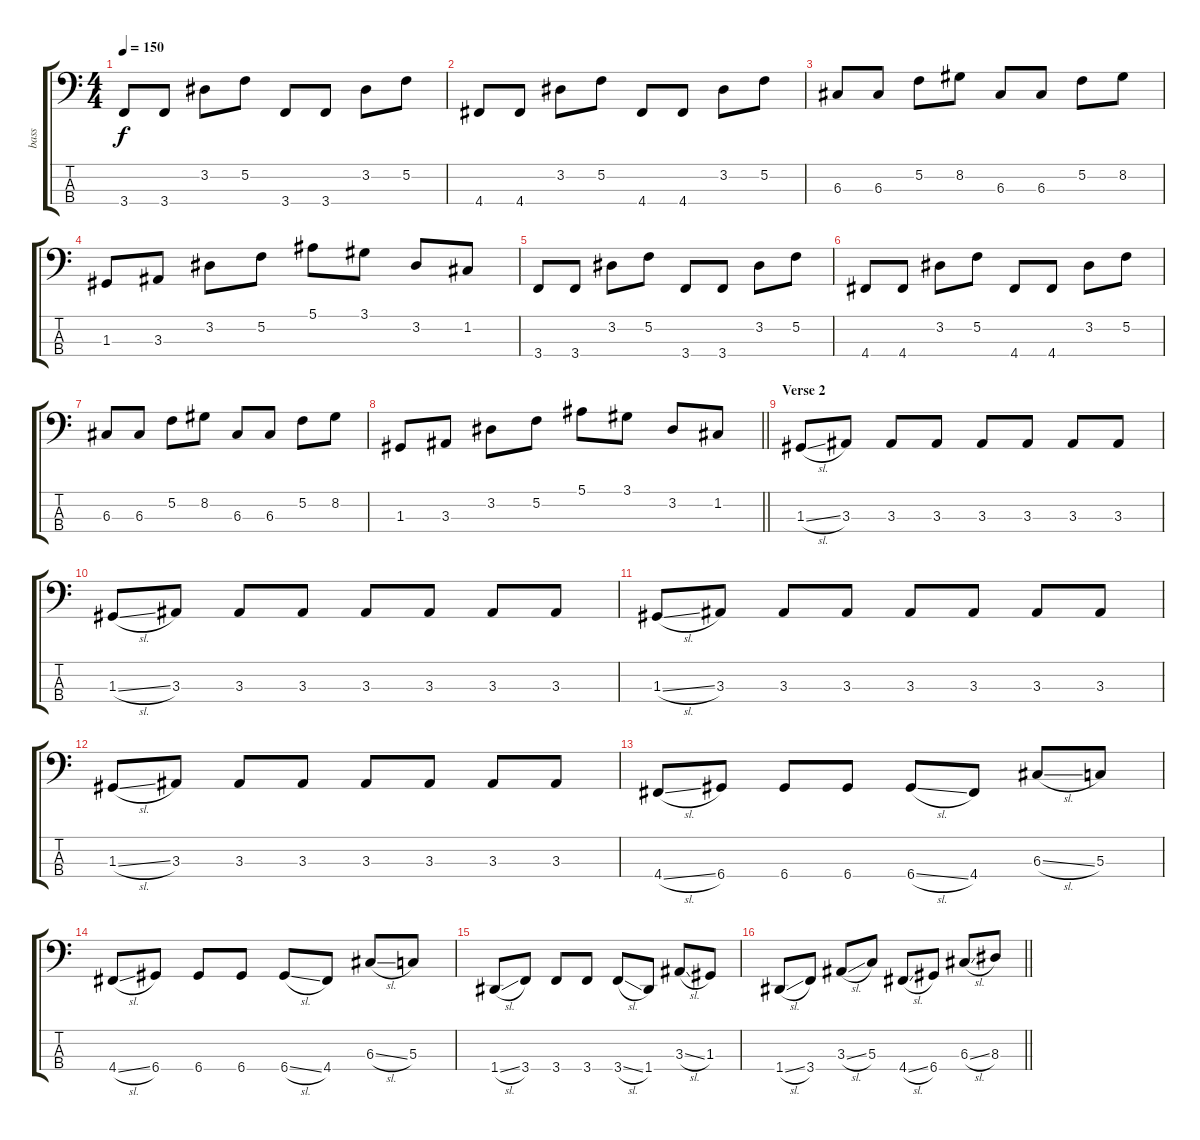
\track ("bass" "bass") {instrument electricbassfinger}
\staff {score tabs}
\tuning (F2 C2 G1 D1) {hide}
\ts (4 4)
\section ("" "")
\tempo 150
\clef f4
\ks c
3.4.8{dy f} 3.4.8 3.2.8 5.2.8 3.4.8 3.4.8 3.2.8 5.2.8 |
4.4.8 4.4.8 3.2.8 5.2.8 4.4.8 4.4.8 3.2.8 5.2.8 |
6.3.8 6.3.8 5.2.8 8.2.8 6.3.8 6.3.8 5.2.8 8.2.8 |
1.3.8 3.3.8 3.2.8 5.2.8 5.1.8 3.1.8 3.2.8 1.2.8 |
3.4.8 3.4.8 3.2.8 5.2.8 3.4.8 3.4.8 3.2.8 5.2.8 |
4.4.8 4.4.8 3.2.8 5.2.8 4.4.8 4.4.8 3.2.8 5.2.8 |
6.3.8 6.3.8 5.2.8 8.2.8 6.3.8 6.3.8 5.2.8 8.2.8 |
\barLineRight lightlight
1.3.8 3.3.8 3.2.8 5.2.8 5.1.8 3.1.8 3.2.8 1.2.8 |
\section ("" "Verse 2")
1.3{sl}.8 3.3.8 3.3.8 3.3.8 3.3.8 3.3.8 3.3.8 3.3.8 |
1.3{sl}.8 3.3.8 3.3.8 3.3.8 3.3.8 3.3.8 3.3.8 3.3.8 |
1.3{sl}.8 3.3.8 3.3.8 3.3.8 3.3.8 3.3.8 3.3.8 3.3.8 |
1.3{sl}.8 3.3.8 3.3.8 3.3.8 3.3.8 3.3.8 3.3.8 3.3.8 |
4.4{sl}.8 6.4.8 6.4.8 6.4.8 6.4{sl}.8 4.4.8 6.3{sl}.8 5.3.8 |
4.4{sl}.8 6.4.8 6.4.8 6.4.8 6.4{sl}.8 4.4.8 6.3{sl}.8 5.3.8 |
1.4{sl}.8 3.4.8 3.4.8 3.4.8 3.4{sl}.8 1.4.8 3.3{sl}.8 1.3.8 |
\barLineRight lightlight
1.4{sl}.8 3.4.8 3.3{sl}.8 5.3.8 4.4{sl}.8 6.4.8 6.3{sl}.8 8.3.8
